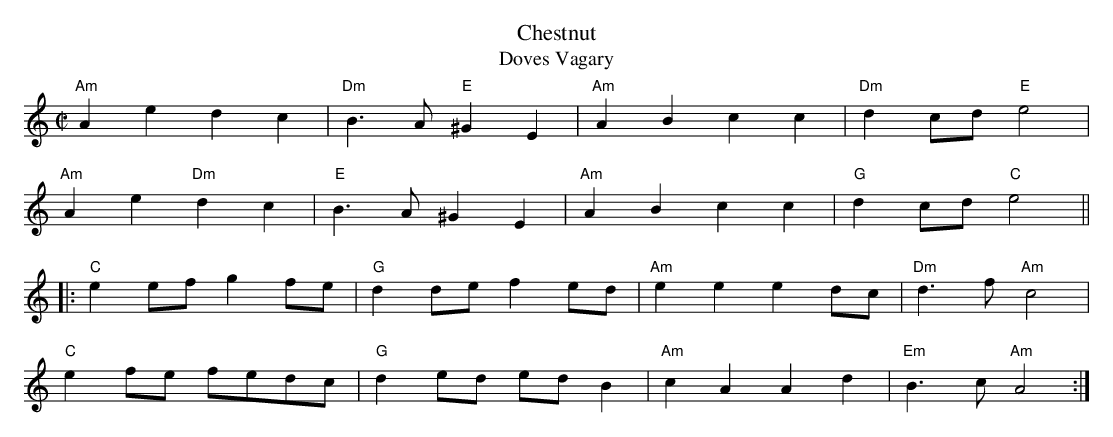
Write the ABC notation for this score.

X:1
T:Chestnut
T:Doves Vagary
M:C|
L:1/4
K:C
"Am" A e d c | "Dm" B > A "E" ^G E | "Am" A B c c | "Dm" d c/d/ "E" e2 |
"Am" A e "Dm" d c | "E" B > A ^G E | "Am" A B c c | "G" d c/d/ "C" e2 ||
|: "C" e e/f/ g f/e/ | "G" d d/e/ f e/d/ | "Am" e e e d/c/ | "Dm" d > f "Am" c2 |
"C" e f/e/ f/e/d/c/ | "G" d e/d/ e/d/ B | "Am" c A A d | "Em" B > c "Am" A2 :|
